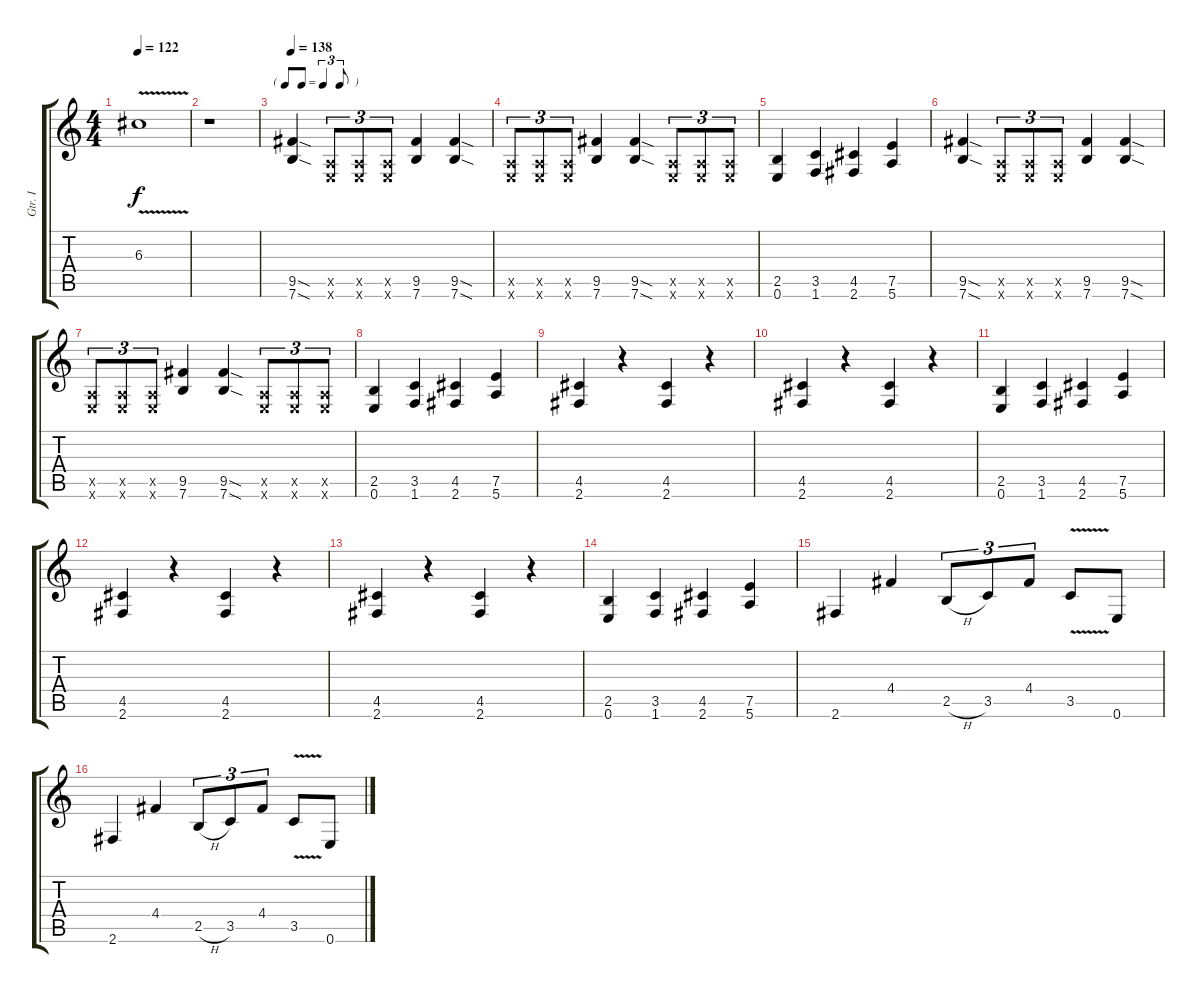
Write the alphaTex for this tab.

\track ("Gtr. I" "Gtr. I") {instrument distortionguitar}
\staff {score tabs}
\tuning (E4 B3 G3 D3 A2 E2) {hide}
\ts (4 4)
\tempo 122
\clef g2
\ks c
6.3{v}.1{dy f} |
r.1 |
\tf triplet8th
\tempo 138
(9.5{sod} 7.6{sod}).4{instrument distortionguitar} (0.5{x} 0.6{x}).8{tu (3 2)} (0.5{x} 0.6{x}).8{tu (3 2)} (0.5{x} 0.6{x}).8{tu (3 2)} (9.5 7.6).4 (9.5{sod} 7.6{sod}).4 |
(0.5{x} 0.6{x}).8{tu (3 2)} (0.5{x} 0.6{x}).8{tu (3 2)} (0.5{x} 0.6{x}).8{tu (3 2)} (9.5 7.6).4 (9.5{sod} 7.6{sod}).4 (0.5{x} 0.6{x}).8{tu (3 2)} (0.5{x} 0.6{x}).8{tu (3 2)} (0.5{x} 0.6{x}).8{tu (3 2)} |
(2.5 0.6).4 (3.5 1.6).4 (4.5 2.6).4 (7.5 5.6).4 |
(9.5{sod} 7.6{sod}).4 (0.5{x} 0.6{x}).8{tu (3 2)} (0.5{x} 0.6{x}).8{tu (3 2)} (0.5{x} 0.6{x}).8{tu (3 2)} (9.5 7.6).4 (9.5{sod} 7.6{sod}).4 |
(0.5{x} 0.6{x}).8{tu (3 2)} (0.5{x} 0.6{x}).8{tu (3 2)} (0.5{x} 0.6{x}).8{tu (3 2)} (9.5 7.6).4 (9.5{sod} 7.6{sod}).4 (0.5{x} 0.6{x}).8{tu (3 2)} (0.5{x} 0.6{x}).8{tu (3 2)} (0.5{x} 0.6{x}).8{tu (3 2)} |
(2.5 0.6).4 (3.5 1.6).4 (4.5 2.6).4 (7.5 5.6).4 |
(4.5 2.6).4 r.4 (4.5 2.6).4 r.4 |
(4.5 2.6).4 r.4 (4.5 2.6).4 r.4 |
(2.5 0.6).4 (3.5 1.6).4 (4.5 2.6).4 (7.5 5.6).4 |
(4.5 2.6).4 r.4 (4.5 2.6).4 r.4 |
(4.5 2.6).4 r.4 (4.5 2.6).4 r.4 |
(2.5 0.6).4 (3.5 1.6).4 (4.5 2.6).4 (7.5 5.6).4 |
2.6.4 4.4.4 2.5{h}.8{tu (3 2)} 3.5.8{tu (3 2)} 4.4.8{tu (3 2)} 3.5{v}.8 0.6.8 |
2.6.4 4.4.4 2.5{h}.8{tu (3 2)} 3.5.8{tu (3 2)} 4.4.8{tu (3 2)} 3.5{v}.8 0.6.8
